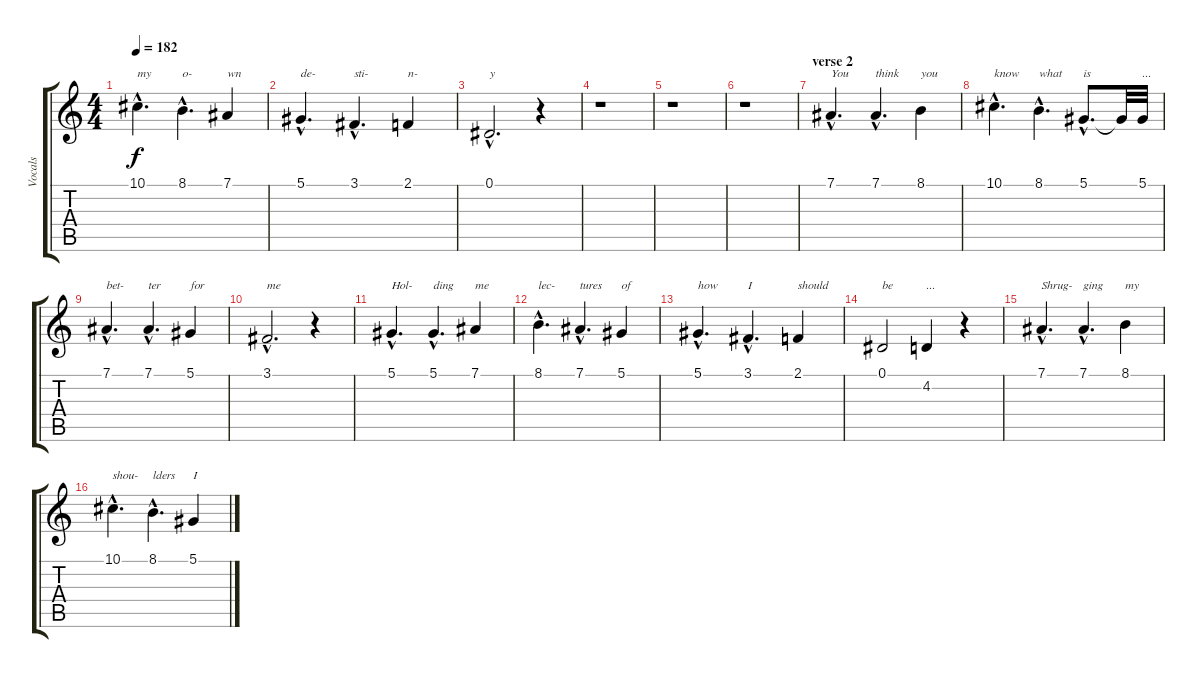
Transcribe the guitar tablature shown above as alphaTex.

\track ("Vocals" "Vocals") {instrument lead2sawtooth}
\staff {score tabs}
\tuning (Eb4 Bb3 Gb3 Db3 Ab2 Eb2) {hide}
\ts (4 4)
\tempo 182
\clef g2
\ks c
10.1{hac}.4{d txt "my" dy f} 8.1{hac}.4{d txt "o-"} 7.1.4{txt "wn"} |
5.1{hac}.4{d txt "de-"} 3.1{hac}.4{d txt "sti-"} 2.1.4{txt "n-"} |
0.1{hac}.2{d txt "y"} r.4 |
r.1 |
r.1 |
r.1 |
\section ("" "verse 2")
7.1{hac}.4{d txt "You"} 7.1{hac}.4{d txt "think"} 8.1.4{txt "you"} |
10.1{hac}.4{d txt "know"} 8.1{hac}.4{d txt "what"} 5.1{hac}.8{d txt "is"} 5.1{t}.32 5.1.32{txt "..."} |
7.1{hac}.4{d txt "bet-"} 7.1{hac}.4{d txt "ter"} 5.1.4{txt "for"} |
3.1{hac}.2{d txt "me"} r.4 |
5.1{hac}.4{d txt "Hol-"} 5.1{hac}.4{d txt "ding"} 7.1.4{txt "me"} |
8.1{hac}.4{d txt "lec-"} 7.1{hac}.4{d txt "tures"} 5.1.4{txt "of"} |
5.1{hac}.4{d txt "how"} 3.1{hac}.4{d txt "I"} 2.1.4{txt "should"} |
0.1.2{txt "be"} 4.2.4{txt "..."} r.4 |
7.1{hac}.4{d txt "Shrug-"} 7.1{hac}.4{d txt "ging"} 8.1.4{txt "my"} |
10.1{hac}.4{d txt "shou-"} 8.1{hac}.4{d txt "lders"} 5.1.4{txt "I"}
